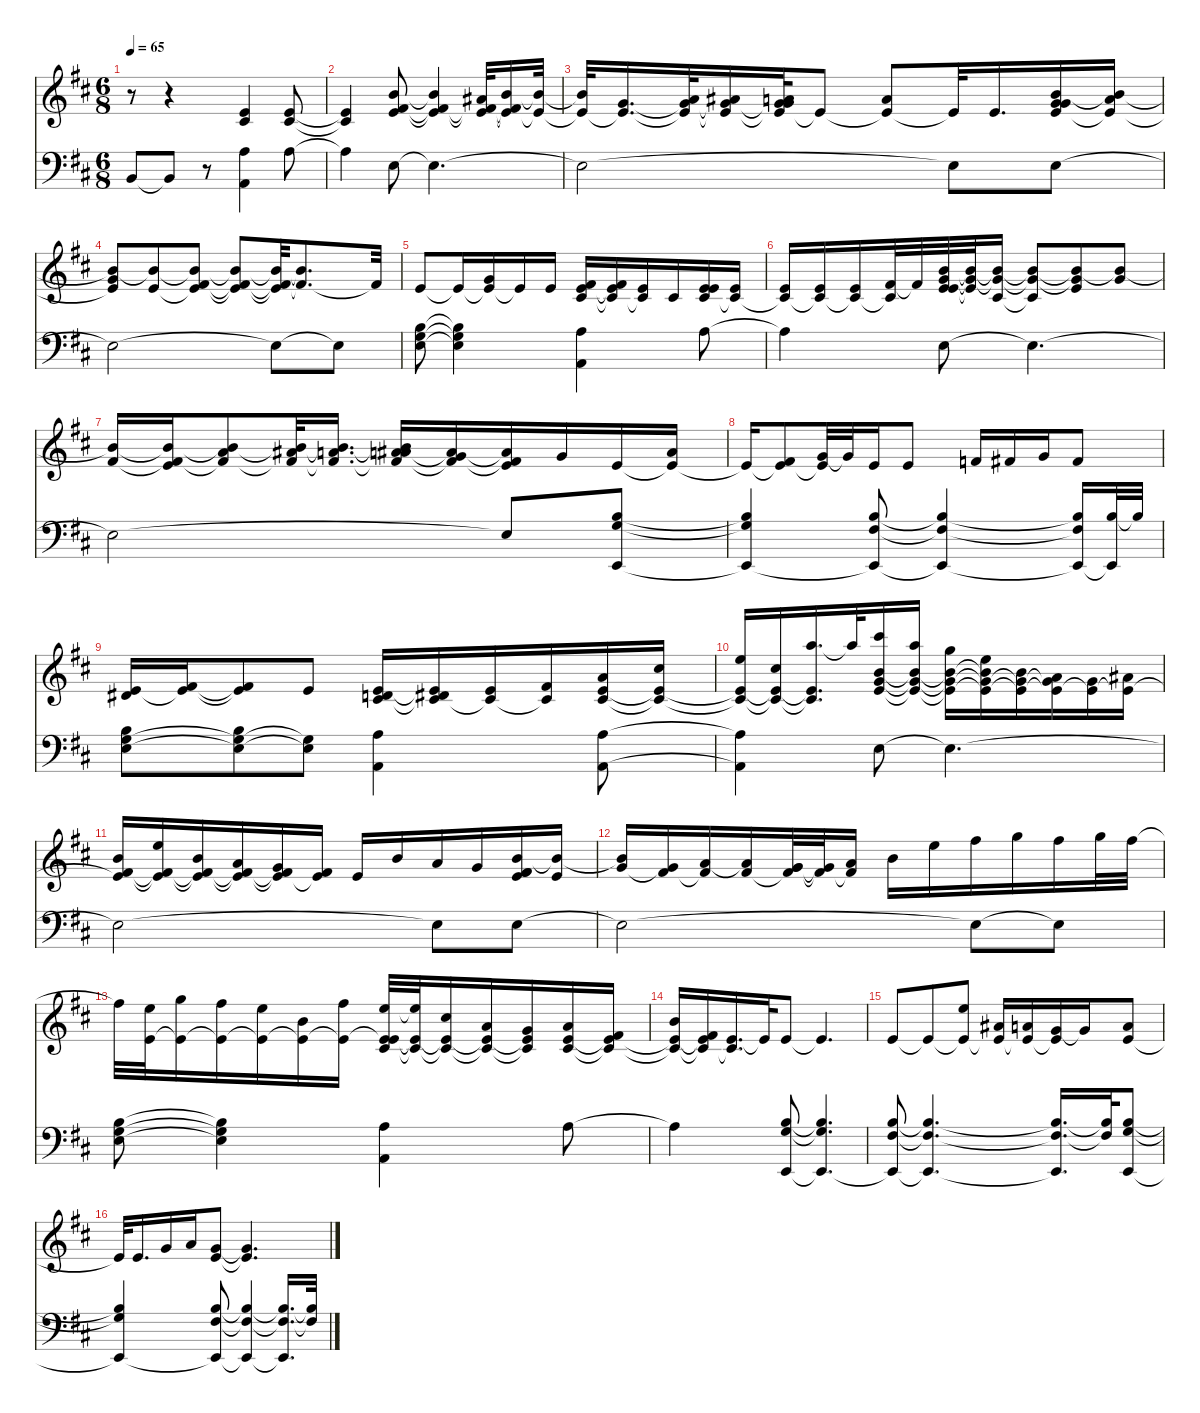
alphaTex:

\hideDynamics
\bracketExtendMode nobrackets
\singleTrackTrackNamePolicy hidden
\multiTrackTrackNamePolicy hidden
\firstSystemTrackNameMode fullname
\firstSystemTrackNameOrientation horizontal
\otherSystemsTrackNameOrientation horizontal
\track ("Electric Piano" "el.pno.") {instrument electricpiano1}
\staff {score}
\tuning (E4 B3 G3 D3 A2 E2)
\ts (6 8)
\tempo 65
\clef g2
\ks bminor
r.8{dy ff beam Down} r.4{beam Down} (2.2{acc #} 0.1{acc forcenatural}).4{dy f beam Up} (2.2{acc #} 0.1{acc forcenatural}).8{dy mp beam Up} |
(2.2{t acc #} 0.1{t acc forcenatural}).4{beam Up} (12.2{acc forcenatural} 11.3{acc #} 0.1{acc forcenatural}).8{dy f beam Up} (11.3{t acc #} 0.1{t acc forcenatural} 12.2{t acc forcenatural}).4{beam Up} (11.3{t acc #} 0.1{t acc forcenatural} 11.2{acc #}).32{beam Up} (11.3{t acc #} 12.2{acc forcenatural} 0.1{t acc forcenatural}).16{beam Up} (0.1{t acc forcenatural} 12.2{t acc forcenatural}).32{beam Up} |
(0.1{t acc forcenatural} 12.2{t acc forcenatural}).32{beam Up} (0.1{t acc forcenatural} 12.3{acc forcenatural}).16{d beam Up} (0.1{t acc forcenatural} 10.2{acc forcenatural} 12.3{t acc forcenatural}).32{beam Up} (0.1{t acc forcenatural} 11.2{acc #} 12.3{t acc forcenatural}).16{beam Up} (0.1{t acc forcenatural} 12.3{t acc forcenatural} 19.4{acc forcenatural} 12.3{acc forcenatural}).32{beam Up} 0.1{t acc forcenatural}.8{beam Up} (0.1{t acc forcenatural} 10.2{acc forcenatural}).8{beam Up} 0.1{t acc forcenatural}.32{beam Up} 0.1{acc forcenatural}.16{d dy pp beam Up} (8.2{acc forcenatural} 0.1{acc forcenatural} 12.3{acc forcenatural} 21.4{acc forcenatural}).16{dy ff beam Up} (0.1{t acc forcenatural} 21.4{t acc forcenatural} 24.5{acc forcenatural}).16{dy f beam Up} |
(21.4{t acc forcenatural} 0.1{t acc forcenatural} 22.5{acc forcenatural}).8{beam Up} (21.4{t acc forcenatural} 0.1{acc forcenatural}).8{dy mf beam Up} (21.4{t acc forcenatural} 0.1{t acc forcenatural} 21.5{acc #}).8{dy f beam Up} (21.4{t acc forcenatural} 0.1{t acc forcenatural} 21.5{t acc #}).8{beam Up} (21.4{t acc forcenatural} 0.1{t acc forcenatural} 21.5{t acc #}).32{beam Up} (21.4{t acc forcenatural} 21.5{t acc #}).8{d dy mf beam Up} 21.5{t acc #}.32{dy f beam Up} |
5.2{acc forcenatural}.8{beam Up} 5.2{t acc forcenatural}.16{beam Up} (5.2{t acc forcenatural} 3.1{acc forcenatural}).16{beam Up} 5.2{t acc forcenatural}.16{beam Up} 0.1{acc forcenatural}.16{dy p beam Up} (7.2{acc #} 0.1{acc forcenatural} 6.3{acc #}).16{dy fff beam Up} (0.1{t acc forcenatural} 6.3{t acc #} 7.2{acc #}).16{dy f beam Up} (6.3{t acc #} 0.1{acc forcenatural}).16{beam Up} 6.3{acc #}.16{dy mp beam Up} (0.1{acc forcenatural} 5.2{acc forcenatural} 6.3{acc #}).16{dy mf beam Up} (6.3{t acc #} 0.1{acc forcenatural}).16{beam Up} |
(6.3{t acc #} 0.1{acc forcenatural}).16{beam Up} (6.3{t acc #} 0.1{acc forcenatural}).16{beam Up} (6.3{t acc #} 0.1{acc forcenatural}).16{beam Up} (6.3{t acc #} 7.2{acc #}).32{beam Up} 7.2{t acc #}.32{dy f beam Up} (14.4{acc forcenatural} 0.1{acc forcenatural} 12.3{acc forcenatural} 12.2{acc forcenatural}).32{dy ff beam Up} (12.3{t acc forcenatural} 0.1{t acc forcenatural} 12.2{t acc forcenatural}).32{dy mf beam Up} (12.3{t acc forcenatural} 12.2{t acc forcenatural} 11.4{acc #}).16{beam Up} (12.3{t acc forcenatural} 12.2{t acc forcenatural} 11.4{t acc #}).8{beam Up} (12.3{t acc forcenatural} 12.2{t acc forcenatural} 0.1{acc forcenatural}).8{beam Up} (12.2{t acc forcenatural} 12.3{acc forcenatural}).8{beam Up} |
(12.2{t acc forcenatural} 16.4{acc #}).16{beam Up} (12.2{t acc forcenatural} 16.4{t acc #} 0.1{acc forcenatural}).16{beam Up} (12.2{t acc forcenatural} 14.3{acc forcenatural} 16.4{t acc #}).8{dy fff beam Up} (12.2{t acc forcenatural} 16.4{t acc #} 15.3{acc #}).32{dy mf beam Up} (12.2{t acc forcenatural} 16.4{t acc #} 14.3{acc forcenatural}).16{d beam Up} (16.4{t acc #} 15.3{acc #} 12.2{t acc forcenatural} 10.2{acc forcenatural}).16{beam Up} (16.4{t acc #} 10.2{t acc forcenatural} 12.3{acc forcenatural}).16{dy f beam Up} (10.2{t acc forcenatural} 16.4{t acc #} 0.1{acc forcenatural}).16{beam Up} 3.1{acc forcenatural}.16{dy fff beam Up} 0.1{acc forcenatural}.16{dy f beam Up} (0.1{t acc forcenatural} 10.2{acc forcenatural}).16{beam Up} |
0.1{t acc forcenatural}.16{beam Up} (0.1{t acc forcenatural} 7.2{acc #}).8{beam Up} (0.1{t acc forcenatural} 8.2{acc forcenatural}).32{beam Up} 8.2{t acc forcenatural}.32{dy fff beam Up} 5.2{acc forcenatural}.16{dy f beam Up} 5.2{acc forcenatural}.8{dy ff beam Up} 1.1{acc forcenatural}.16{dy fff beam Up} 2.1{acc #}.16{dy f beam Up} 3.1{acc forcenatural}.16{dy ff beam Up} 2.1{acc #}.8{beam Up} |
(4.2{acc #} 0.1{acc forcenatural}).16{dy mf beam Up} (0.1{t acc forcenatural} 7.2{acc #}).16{dy f beam Up} (0.1{t acc forcenatural} 7.2{t acc #}).8{beam Up} 0.1{acc forcenatural}.8{dy fff beam Up} (3.2{acc forcenatural} 0.1{acc forcenatural} 6.3{acc #}).16{dy mp beam Up} (0.1{t acc forcenatural} 6.3{t acc #} 4.2{acc #}).16{dy f beam Up} (6.3{t acc #} 0.1{acc forcenatural}).16{beam Up} (6.3{t acc #} 7.2{acc #}).16{beam Up} (14.3{acc forcenatural} 16.5{acc #} 14.4{acc forcenatural}).16{beam Up} (16.5{t acc #} 14.2{acc #} 14.4{t acc forcenatural}).16{beam Up} |
(16.5{t acc #} 14.4{t acc forcenatural} 17.2{acc forcenatural}).16{beam Up} (16.5{t acc #} 14.4{t acc forcenatural} 14.2{acc #}).16{beam Up} (14.4{t acc forcenatural} 16.5{t acc #} 17.1{acc forcenatural}).16{d beam Up} 17.1{t acc forcenatural}.32{dy fff beam Up} (26.2{acc #} 27.6{acc forcenatural} 26.5{acc forcenatural} 0.1{acc forcenatural}).16{beam Up} (26.5{t acc forcenatural} 27.6{t acc forcenatural} 0.1{t acc forcenatural} 26.3{acc forcenatural}).16{dy mf beam Up} (26.5{t acc forcenatural} 27.6{t acc forcenatural} 0.1{t acc forcenatural} 29.4{acc forcenatural}).16{beam Down} (26.5{t acc forcenatural} 27.6{t acc forcenatural} 0.1{t acc forcenatural} 26.4{acc forcenatural}).16{beam Down} (0.1{t acc forcenatural} 27.6{t acc forcenatural} 26.5{acc forcenatural}).16{dy f beam Down} (24.5{acc forcenatural} 27.6{t acc forcenatural} 0.1{t acc forcenatural}).16{dy ff beam Down} (27.6{acc forcenatural} 0.1{t acc forcenatural}).16{dy mp beam Down} (0.1{t acc forcenatural} 20.4{acc #}).16{dy fff beam Down} |
(0.1{t acc forcenatural} 16.3{acc forcenatural} 16.4{acc #}).16{dy f beam Up} (0.1{t acc forcenatural} 16.4{t acc #} 17.2{acc forcenatural}).16{beam Up} (0.1{t acc forcenatural} 16.4{t acc #} 16.3{acc forcenatural}).16{beam Up} (16.4{t acc #} 0.1{t acc forcenatural} 14.3{acc forcenatural}).16{beam Up} (0.1{t acc forcenatural} 16.4{t acc #} 12.3{acc forcenatural}).16{beam Up} (0.1{t acc forcenatural} 16.4{acc #}).16{beam Up} 0.1{acc forcenatural}.16{dy p beam Up} 7.1{acc forcenatural}.16{dy fff beam Up} 10.2{acc forcenatural}.16{dy f beam Up} 12.3{acc forcenatural}.16{dy ff beam Up} (7.2{acc #} 0.1{acc forcenatural} 11.3{acc #} 21.4{acc forcenatural}).16{dy mf beam Up} (21.4{t acc forcenatural} 0.1{acc forcenatural}).16{dy f beam Up} |
(21.4{t acc forcenatural} 17.4{acc forcenatural}).16{beam Up} (17.4{t acc forcenatural} 16.4{acc #}).16{beam Up} (16.4{t acc forcenatural} 19.4{acc forcenatural}).16{beam Up} (19.4{t acc forcenatural} 16.4{acc #}).16{beam Up} (16.4{t acc forcenatural} 3.1{acc forcenatural} 8.2{acc forcenatural}).32{beam Up} (16.4{t acc forcenatural} 8.2{t acc forcenatural}).32{beam Up} (16.4{t acc forcenatural} 10.2{acc forcenatural}).16{beam Up} 7.1{acc forcenatural}.16{dy mf beam Down} 12.1{acc forcenatural}.16{dy f beam Down} 14.1{acc #}.16{dy ff beam Down} 15.1{acc forcenatural}.16{dy fff beam Down} 14.1{acc #}.16{dy ff beam Down} 15.1{acc forcenatural}.32{dy mf beam Down} 14.1{acc #}.32{dy f beam Down} |
14.1{t acc #}.32{beam Down} (12.1{acc forcenatural} 14.4{acc forcenatural}).32{beam Down} (14.4{t acc forcenatural} 15.1{acc forcenatural}).16{beam Down} (14.4{t acc forcenatural} 14.1{acc #}).16{beam Down} (14.4{t acc forcenatural} 12.1{acc forcenatural}).16{beam Down} (14.4{t acc forcenatural} 12.2{acc forcenatural}).16{beam Down} (14.4{t acc forcenatural} 14.1{acc #}).16{beam Down} (14.4{t acc forcenatural} 17.2{acc forcenatural} 16.5{acc #} 0.1{acc forcenatural}).32{beam Up} (17.2{t acc forcenatural} 16.5{t acc #} 0.1{t acc forcenatural}).32{dy fff beam Up} (16.5{t acc #} 0.1{t acc forcenatural} 14.2{acc #}).16{dy f beam Up} (16.5{t acc #} 19.4{acc forcenatural} 0.1{t acc forcenatural}).16{beam Up} (16.5{t acc #} 0.1{t acc forcenatural} 17.4{acc forcenatural}).16{beam Up} (19.4{acc forcenatural} 0.1{acc forcenatural} 16.5{acc #}).16{dy fff beam Up} (0.1{t acc forcenatural} 16.5{t acc #} 16.4{acc #}).16{dy mf beam Up} |
(0.1{t acc forcenatural} 16.5{t acc #} 16.3{acc forcenatural}).16{beam Up} (16.5{t acc #} 0.1{t acc forcenatural} 16.4{acc #}).16{beam Up} (16.5{t acc #} 0.1{acc forcenatural}).16{d beam Up} 0.1{t acc forcenatural}.32{dy p beam Up} 0.1{acc forcenatural}.8{dy f beam Up} 0.1{t acc forcenatural}.4{d beam Up} |
0.1{acc forcenatural}.8{beam Up} 0.1{t acc forcenatural}.8{beam Up} (0.1{t acc forcenatural} 17.2{acc forcenatural}).8{beam Up} (0.1{t acc forcenatural} 11.2{acc #}).16{beam Up} (0.1{t acc forcenatural} 10.2{acc forcenatural}).16{beam Up} (0.1{t acc forcenatural} 8.2{acc forcenatural}).16{beam Up} 8.2{t acc forcenatural}.16{dy mf beam Up} (10.2{acc forcenatural} 0.1{acc forcenatural}).8{dy fff beam Up} |
0.1{t acc forcenatural}.32{dy f beam Up} 0.1{acc forcenatural}.16{d dy mf beam Up} 3.1{acc forcenatural}.16{dy fff beam Up} 5.1{acc forcenatural}.16{dy ff beam Up} (8.2{acc forcenatural} 0.1{acc forcenatural}).8{dy fff beam Up} (8.2{t acc forcenatural} 0.1{t acc forcenatural}).4{d beam Up}
\staff {score}
\tuning (G2 D2 A1 E1 B0)
\clef f4
\ottava regular
\simile none
\ks bminor
4.1{acc forcenatural}.8{dy ff beam Up} 4.1{t acc forcenatural}.8{beam Up} r.8{beam Up} (12.3{acc forcenatural} 14.1{acc forcenatural}).4{dy mf beam Down} 14.1{acc forcenatural}.8{dy mp beam Down} |
14.1{t acc forcenatural}.4{beam Down} 9.1{acc forcenatural}.8{dy f beam Down} 9.1{t acc forcenatural}.4{d beam Down} |
9.1{t acc forcenatural}.2{beam Down} 9.1{t acc forcenatural}.8{beam Down} 19.3{acc forcenatural}.8{dy mp beam Down} |
19.3{t acc forcenatural}.2{beam Down} 19.3{t acc forcenatural}.8{beam Down} 19.3{t acc forcenatural}.8{beam Down} |
(19.3{acc forcenatural} 17.2{acc forcenatural} 16.1{acc forcenatural}).8{dy mf beam Down} (17.2{t acc forcenatural} 19.3{t acc forcenatural} 16.1{t acc forcenatural}).4{beam Down} (12.3{acc forcenatural} 14.1{acc forcenatural}).4{beam Down} 14.1{acc forcenatural}.8{beam Down} |
14.1{t acc forcenatural}.4{beam Down} 9.1{acc forcenatural}.8{dy mp beam Down} 9.1{t acc forcenatural}.4{d beam Down} |
9.1{t acc forcenatural}.2{beam Down} 9.1{t acc forcenatural}.8{beam Up} (17.2{acc forcenatural} 16.1{acc forcenatural} 17.5{acc forcenatural}).8{dy mf beam Up} |
(17.2{t acc forcenatural} 16.1{t acc forcenatural} 17.5{t acc forcenatural}).4{beam Up} (17.5{t acc forcenatural} 16.1{acc forcenatural} 16.2{acc #}).8{dy f beam Up} (17.5{t acc forcenatural} 16.1{t acc forcenatural} 16.2{t acc #}).4{beam Up} (17.5{t acc forcenatural} 16.1{t acc forcenatural} 16.2{t acc #}).16{beam Up} (17.5{t acc forcenatural} 16.1{acc forcenatural}).32{beam Up} 16.1{t acc forcenatural}.32{dy p beam Up} |
(16.1{acc forcenatural} 19.3{acc forcenatural} 17.2{acc forcenatural}).8{dy f beam Down} (19.3{t acc forcenatural} 17.2{t acc forcenatural} 16.1{acc forcenatural}).8{dy mf beam Down} (19.3{t acc forcenatural} 17.2{t acc forcenatural}).8{beam Down} (12.3{acc forcenatural} 14.1{acc forcenatural}).4{beam Down} (12.3{acc forcenatural} 14.1{acc forcenatural}).8{beam Down} |
(12.3{t acc forcenatural} 14.1{t acc forcenatural}).4{beam Down} 9.1{acc forcenatural}.8{dy mp beam Down} 9.1{t acc forcenatural}.4{d beam Down} |
9.1{t acc forcenatural}.2{beam Down} 9.1{t acc forcenatural}.8{beam Down} 19.3{acc forcenatural}.8{dy f beam Down} |
19.3{t acc forcenatural}.2{beam Down} 19.3{t acc forcenatural}.8{beam Down} 19.3{t acc forcenatural}.8{beam Down} |
(19.3{acc forcenatural} 17.2{acc forcenatural} 16.1{acc forcenatural}).8{dy mf beam Down} (19.3{t acc forcenatural} 17.2{t acc forcenatural} 16.1{t acc forcenatural}).4{beam Down} (12.3{acc forcenatural} 14.1{acc forcenatural}).4{beam Down} 14.1{acc forcenatural}.8{beam Down} |
14.1{t acc forcenatural}.4{beam Down} (17.2{acc forcenatural} 17.5{acc forcenatural} 16.1{acc forcenatural}).8{beam Up} (16.1{t acc forcenatural} 17.2{t acc forcenatural} 17.5{t acc forcenatural}).4{d beam Up} |
(16.2{acc #} 17.5{t acc forcenatural} 16.1{acc forcenatural}).8{dy f beam Up} (16.2{t acc #} 17.5{t acc forcenatural} 16.1{t acc forcenatural}).4{d beam Up} (16.2{t acc #} 17.5{t acc forcenatural} 16.1{t acc forcenatural}).16{d beam Up} (16.2{t acc #} 16.1{t acc forcenatural}).32{dy ff beam Up} (16.1{acc forcenatural} 17.2{acc forcenatural} 17.5{acc forcenatural}).8{dy mf beam Up} |
(16.1{t acc forcenatural} 17.2{t acc forcenatural} 17.5{t acc forcenatural}).4{beam Up} (17.5{t acc forcenatural} 16.2{acc #} 16.1{acc forcenatural}).8{dy f beam Up} (17.5{t acc forcenatural} 16.2{t acc #} 16.1{t acc forcenatural}).4{beam Up} (17.5{t acc forcenatural} 16.2{t acc #} 16.1{t acc forcenatural}).16{d beam Up} (16.2{t acc #} 16.1{t acc forcenatural}).32{dy ff beam Up}
